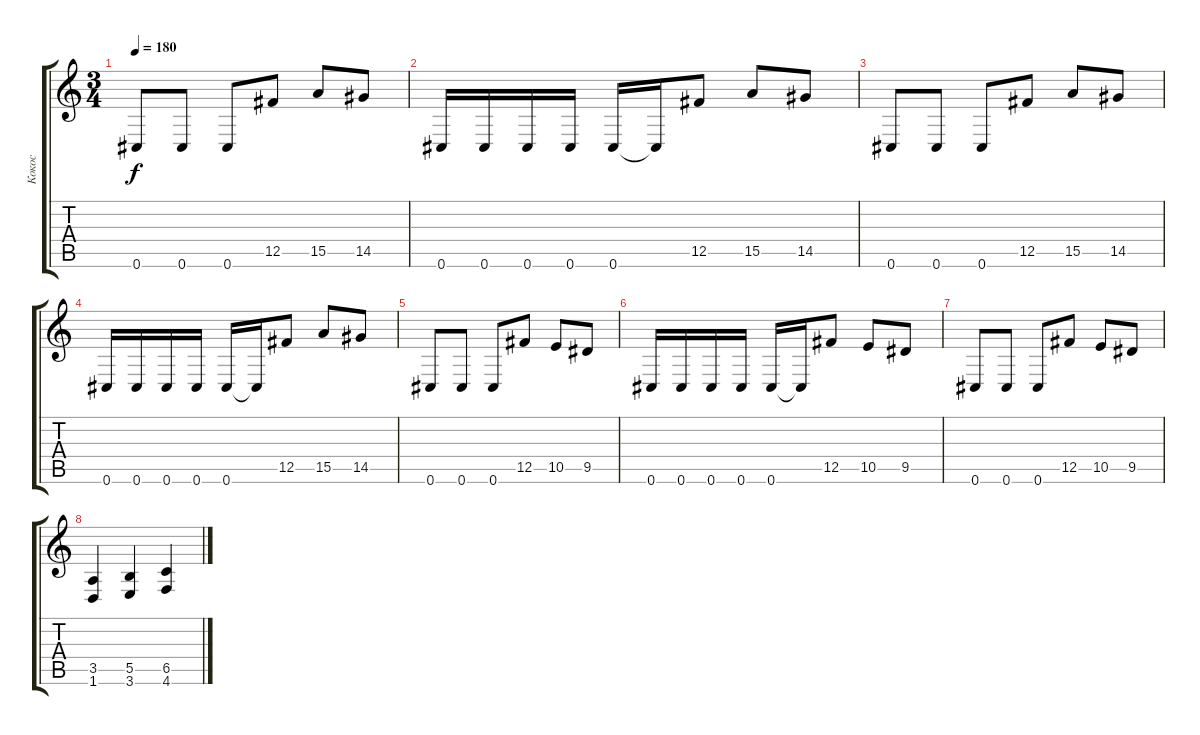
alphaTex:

\track ("Кокос" "Кокос") {instrument distortionguitar}
\staff {score tabs}
\tuning (Db4 Ab3 E3 B2 Gb2 Db2) {hide}
\ts (3 4)
\tempo 180
\clef g2
\ks c
0.6.8{dy f} 0.6.8 0.6.8 12.5.8 15.5.8 14.5.8 |
0.6.16 0.6.16 0.6.16 0.6.16 0.6.16 0.6{t}.16 12.5.8 15.5.8 14.5.8 |
0.6.8 0.6.8 0.6.8 12.5.8 15.5.8 14.5.8 |
0.6.16 0.6.16 0.6.16 0.6.16 0.6.16 0.6{t}.16 12.5.8 15.5.8 14.5.8 |
0.6.8 0.6.8 0.6.8 12.5.8 10.5.8 9.5.8 |
0.6.16 0.6.16 0.6.16 0.6.16 0.6.16 0.6{t}.16 12.5.8 10.5.8 9.5.8 |
0.6.8 0.6.8 0.6.8 12.5.8 10.5.8 9.5.8 |
(3.5 1.6).4 (5.5 3.6).4 (6.5 4.6).4
